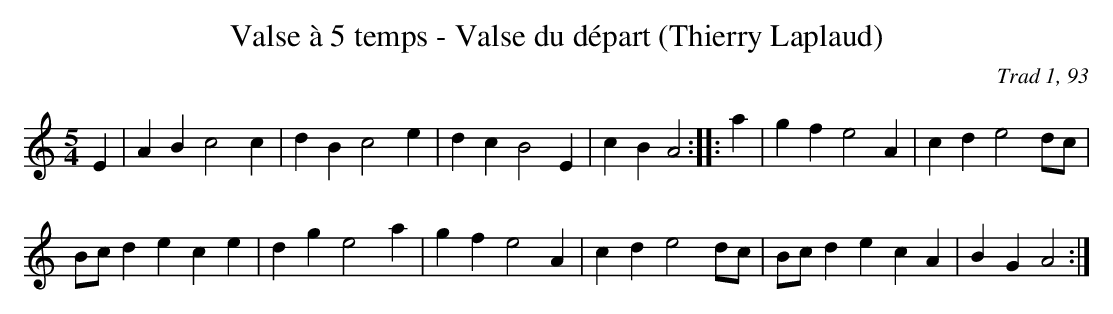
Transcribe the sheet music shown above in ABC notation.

X:1
T:Valse à 5 temps - Valse du départ (Thierry Laplaud)
C:Trad 1, 93
M:5/4
L:1/4
K:C
E|ABc2c|dBc2e|dcB2E|cBA2:|\
|:a|gfe2A|cde2d/c/|
B/c/dece|dge2a|\
gfe2A|cde2d/c/|B/c/decA|BGA2:|
